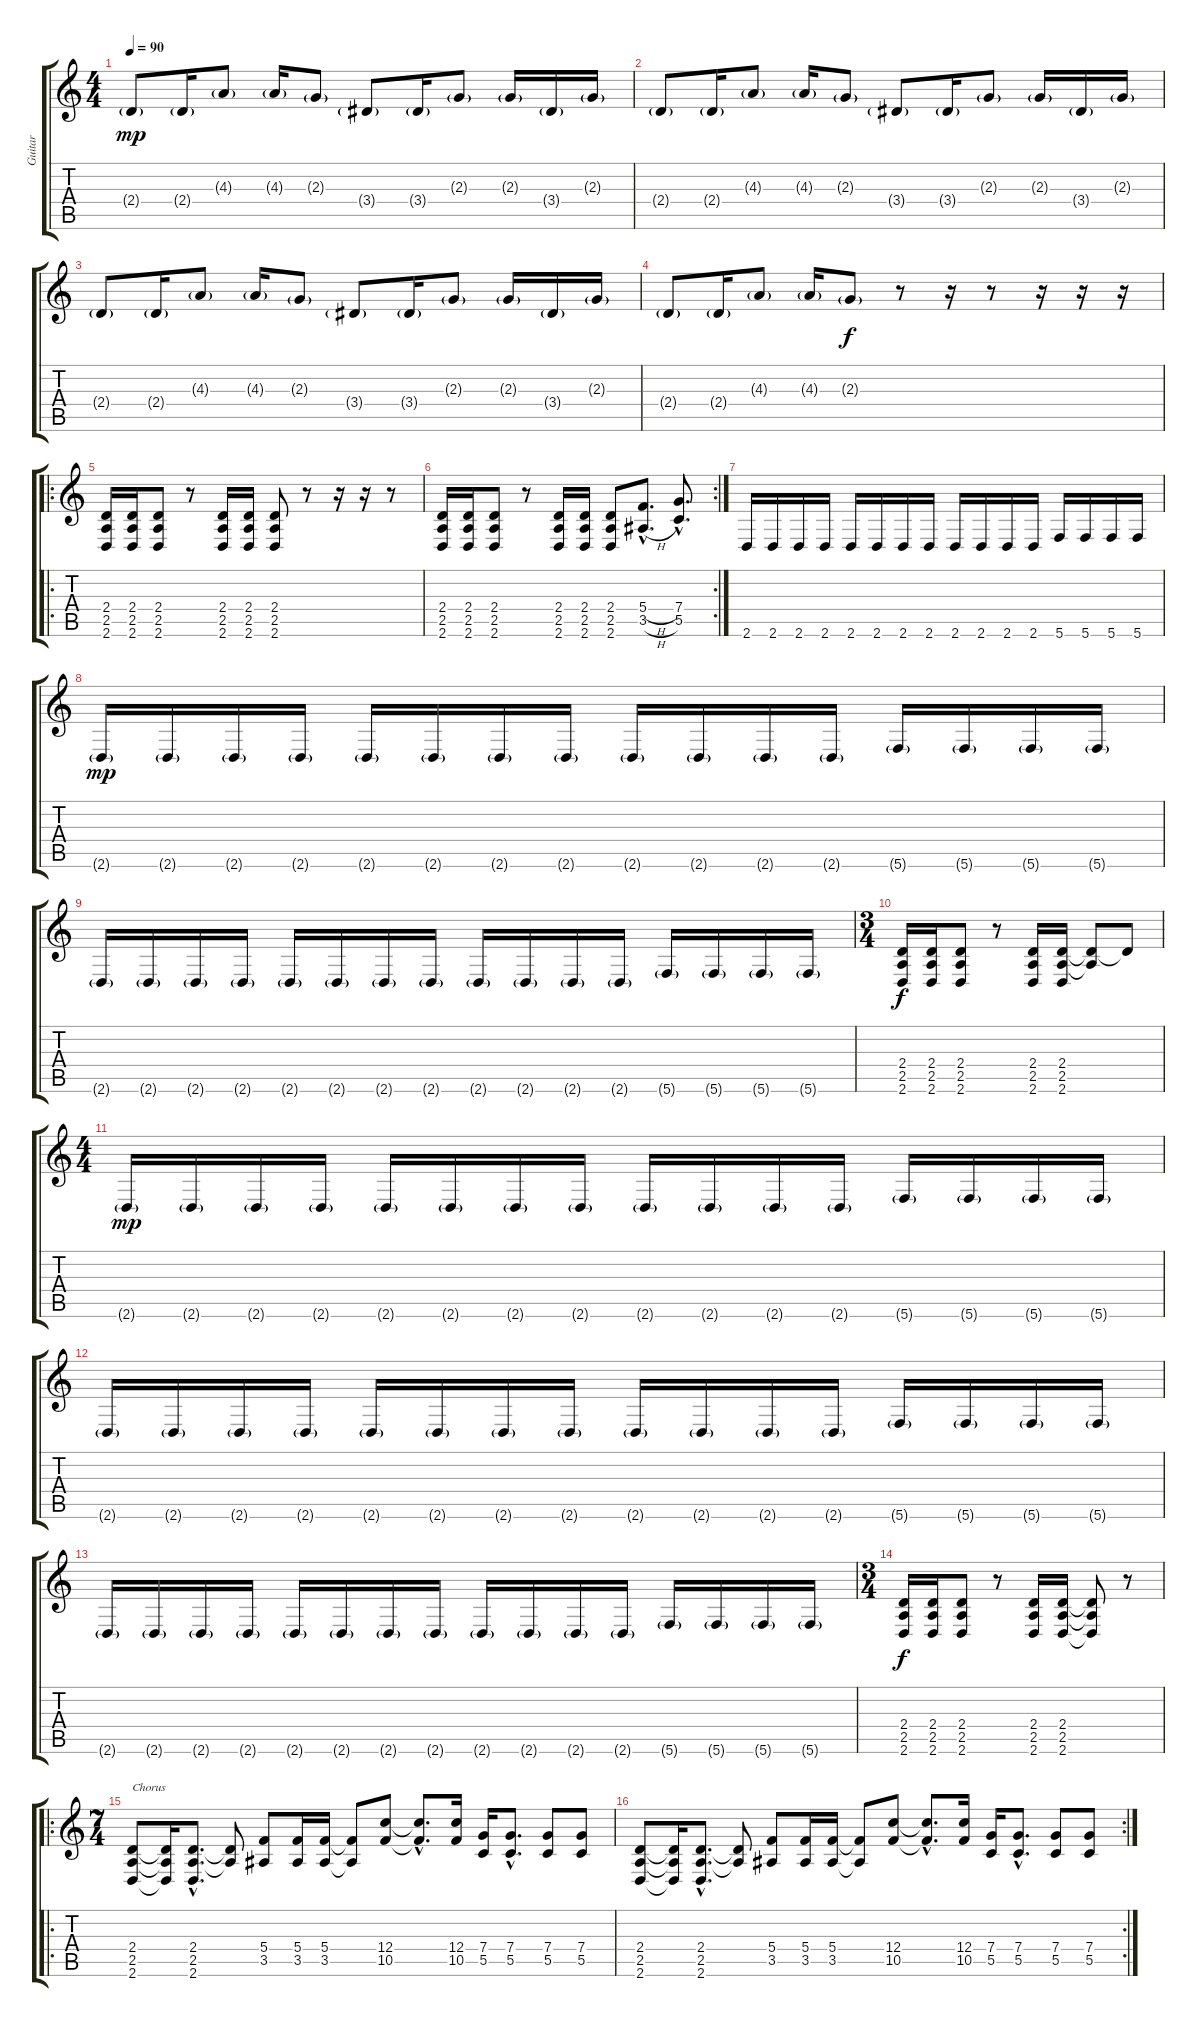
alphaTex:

\track ("Guitar " "Guitar ") {instrument distortionguitar}
\staff {score tabs}
\tuning (D4 A3 F3 C3 G2 C2) {hide}
\ts (4 4)
\tempo 90
\clef g2
\ks c
2.4{g}.8{dy mp instrument distortionguitar} 2.4{g}.16 4.3{g}.8 4.3{g}.16 2.3{g}.8 3.4{g}.8 3.4{g}.16 2.3{g}.8 2.3{g}.16 3.4{g}.16 2.3{g}.16 |
2.4{g}.8 2.4{g}.16 4.3{g}.8 4.3{g}.16 2.3{g}.8 3.4{g}.8 3.4{g}.16 2.3{g}.8 2.3{g}.16 3.4{g}.16 2.3{g}.16 |
2.4{g}.8 2.4{g}.16 4.3{g}.8 4.3{g}.16 2.3{g}.8 3.4{g}.8 3.4{g}.16 2.3{g}.8 2.3{g}.16 3.4{g}.16 2.3{g}.16 |
2.4{g}.8 2.4{g}.16 4.3{g}.8 4.3{g}.16 2.3{g}.8{dy f} r.8 r.16 r.8 r.16 r.16 r.16 |
\ro
(2.4 2.5 2.6).16 (2.4 2.5 2.6).16 (2.4 2.5 2.6).8 r.8 (2.4 2.5 2.6).16 (2.4 2.5 2.6).16 (2.4 2.5 2.6).8 r.8 r.16 r.16 r.8 |
\rc 2
(2.4 2.5 2.6).16 (2.4 2.5 2.6).16 (2.4 2.5 2.6).8 r.8 (2.4 2.5 2.6).16 (2.4 2.5 2.6).16 (2.4 2.5 2.6).8 (5.4{h hac} 3.5{h hac}).8{d} (7.4{hac} 5.5{hac}).8{d} |
2.6.16{instrument electricguitarmuted} 2.6.16 2.6.16 2.6.16 2.6.16 2.6.16 2.6.16 2.6.16 2.6.16 2.6.16 2.6.16 2.6.16 5.6.16 5.6.16 5.6.16 5.6.16 |
2.6{g}.16{dy mp} 2.6{g}.16 2.6{g}.16 2.6{g}.16 2.6{g}.16 2.6{g}.16 2.6{g}.16 2.6{g}.16 2.6{g}.16 2.6{g}.16 2.6{g}.16 2.6{g}.16 5.6{g}.16 5.6{g}.16 5.6{g}.16 5.6{g}.16 |
2.6{g}.16 2.6{g}.16 2.6{g}.16 2.6{g}.16 2.6{g}.16 2.6{g}.16 2.6{g}.16 2.6{g}.16 2.6{g}.16 2.6{g}.16 2.6{g}.16 2.6{g}.16 5.6{g}.16 5.6{g}.16 5.6{g}.16 5.6{g}.16 |
\ts (3 4)
(2.4 2.5 2.6).16{dy f instrument distortionguitar} (2.4 2.5 2.6).16 (2.4 2.5 2.6).8 r.8 (2.4 2.5 2.6).16 (2.4 2.5 2.6).16 (2.4{t} 2.5{t}).8 2.4{t}.8 |
\ts (4 4)
2.6{g}.16{dy mp instrument electricguitarmuted} 2.6{g}.16 2.6{g}.16 2.6{g}.16 2.6{g}.16 2.6{g}.16 2.6{g}.16 2.6{g}.16 2.6{g}.16 2.6{g}.16 2.6{g}.16 2.6{g}.16 5.6{g}.16 5.6{g}.16 5.6{g}.16 5.6{g}.16 |
2.6{g}.16 2.6{g}.16 2.6{g}.16 2.6{g}.16 2.6{g}.16 2.6{g}.16 2.6{g}.16 2.6{g}.16 2.6{g}.16 2.6{g}.16 2.6{g}.16 2.6{g}.16 5.6{g}.16 5.6{g}.16 5.6{g}.16 5.6{g}.16 |
2.6{g}.16 2.6{g}.16 2.6{g}.16 2.6{g}.16 2.6{g}.16 2.6{g}.16 2.6{g}.16 2.6{g}.16 2.6{g}.16 2.6{g}.16 2.6{g}.16 2.6{g}.16 5.6{g}.16 5.6{g}.16 5.6{g}.16 5.6{g}.16 |
\ts (3 4)
(2.4 2.5 2.6).16{dy f instrument distortionguitar} (2.4 2.5 2.6).16 (2.4 2.5 2.6).8 r.8 (2.4 2.5 2.6).16 (2.4 2.5 2.6).16 (2.4{t} 2.5{t} 2.6{t}).8 r.8 |
\ro
\ts (7 4)
(2.4 2.5 2.6).8{txt "Chorus"} (2.4{t} 2.5{t} 2.6{t}).16 (2.4{hac} 2.5{hac} 2.6{hac}).8{d} (2.4{t} 2.5{t}).8 (5.4 3.5).8 (5.4 3.5).16 (5.4 3.5).16 (5.4{t} 3.5{t}).8 (12.4 10.5).8 (12.4{hac t} 10.5{hac t}).8{d} (12.4 10.5).16 (7.4 5.5).16 (7.4{hac} 5.5{hac}).8{d} (7.4 5.5).8 (7.4 5.5).8 |
\rc 2
(2.4 2.5 2.6).8 (2.4{t} 2.5{t} 2.6{t}).16 (2.4{hac} 2.5{hac} 2.6{hac}).8{d} (2.4{t} 2.5{t}).8 (5.4 3.5).8 (5.4 3.5).16 (5.4 3.5).16 (5.4{t} 3.5{t}).8 (12.4 10.5).8 (12.4{hac t} 10.5{hac t}).8{d} (12.4 10.5).16 (7.4 5.5).16 (7.4{hac} 5.5{hac}).8{d} (7.4 5.5).8 (7.4 5.5).8
